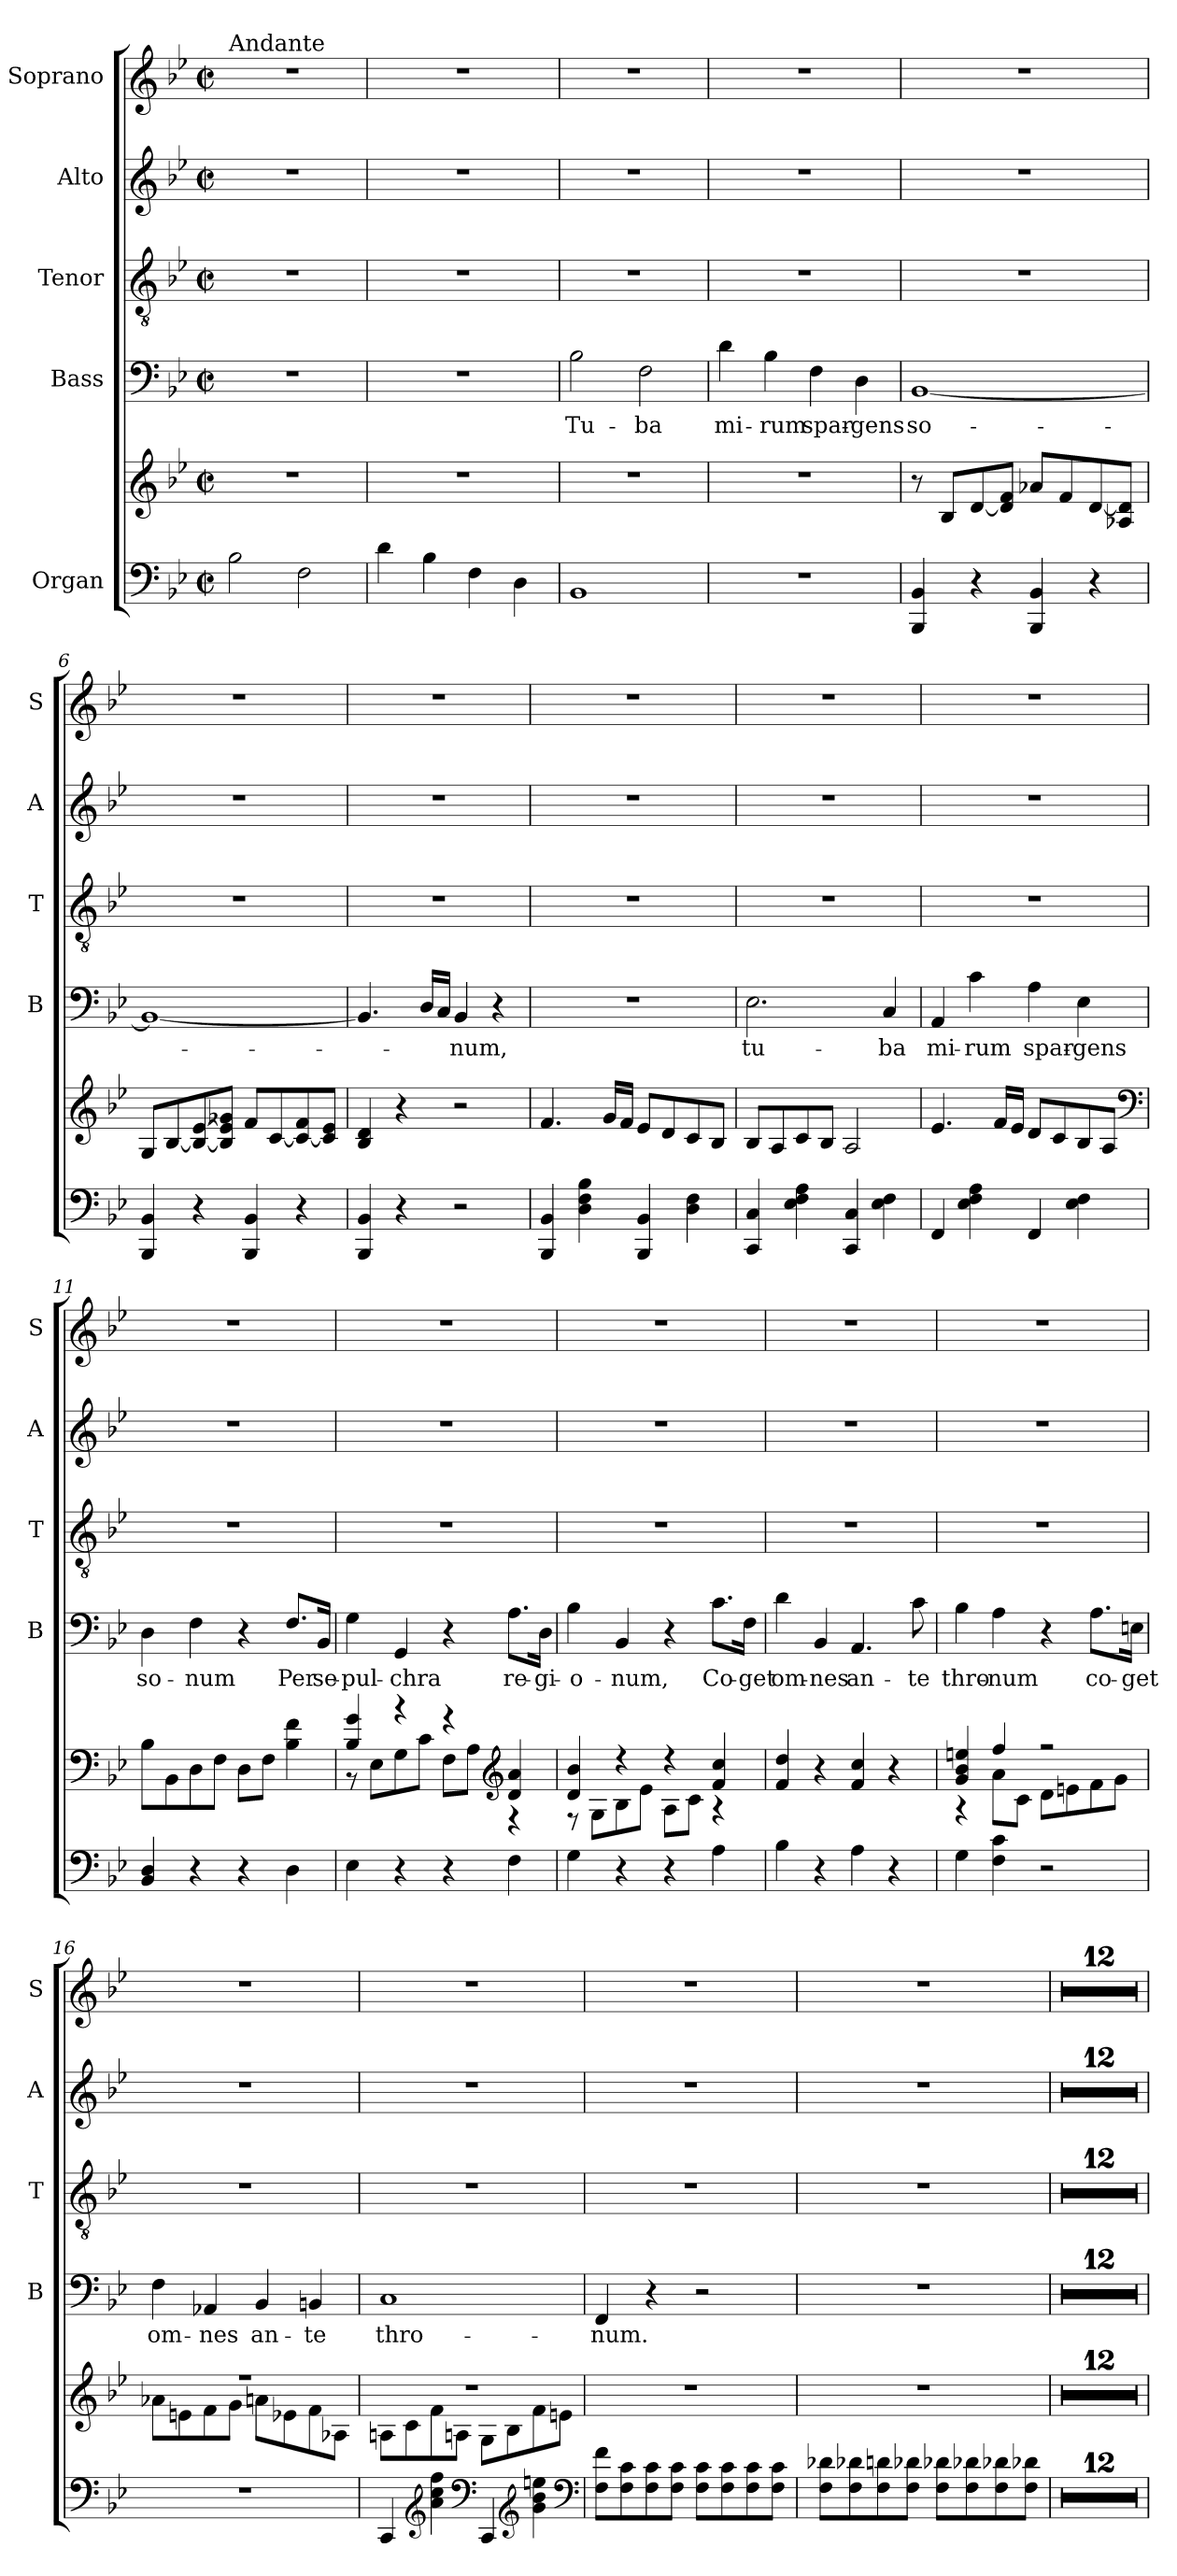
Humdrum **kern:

**kern	**kern	**kern	**text	**kern	**kern	**kern
*part5	*part5	*part4	*part4	*part3	*part2	*part1
*staff6	*staff5	*staff4	*staff4	*staff3	*staff2	*staff1
*I"Organ	*	*I"Bass	*	*I"Tenor	*I"Alto	*I"Soprano
*	*	*I'B	*	*I'T	*I'A	*I'S
*clefF4	*clefG2	*clefF4	*	*clefGv2	*clefG2	*clefG2
*k[b-e-]	*k[b-e-]	*k[b-e-]	*	*k[b-e-]	*k[b-e-]	*k[b-e-]
*B-:	*B-:	*B-:	*	*B-:	*B-:	*B-:
*M2/2	*M2/2	*M2/2	*	*M2/2	*M2/2	*M2/2
*met(c|)	*met(c|)	*met(c|)	*	*met(c|)	*met(c|)	*met(c|)
=1	=1	=1	=1	=1	=1	=1
!	!	!	!	!	!	!LO:TX:a:t=Andante
2B-\	1r	1r	.	1r	1r	1r
2F\	.	.	.	.	.	.
=2	=2	=2	=2	=2	=2	=2
4d\	1r	1r	.	1r	1r	1r
4B-\	.	.	.	.	.	.
4F\	.	.	.	.	.	.
4D\	.	.	.	.	.	.
=3	=3	=3	=3	=3	=3	=3
1BB-	1r	2B-\	Tu-	1r	1r	1r
.	.	2F\	-ba	.	.	.
=4	=4	=4	=4	=4	=4	=4
1r	1r	4d\	mi-	1r	1r	1r
.	.	4B-\	-rum	.	.	.
.	.	4F\	spar-	.	.	.
.	.	4D\	-gens	.	.	.
=5	=5	=5	=5	=5	=5	=5
4BBB-/ 4BB-/	8r	[1BB-	so-	1r	1r	1r
.	8B-/L	.	.	.	.	.
4r	[8d/	.	.	.	.	.
.	8d/] 8f/J	.	.	.	.	.
4BBB-/ 4BB-/	8a-X/L	.	.	.	.	.
.	8f/	.	.	.	.	.
4r	[8d/	.	.	.	.	.
.	8A-X/ 8d/]J	.	.	.	.	.
=6	=6	=6	=6	=6	=6	=6
4BBB-/ 4BB-/	8G/L	1BB-_	.	1r	1r	1r
.	[8B-/	.	.	.	.	.
4r	8B-/_ [8e-/	.	.	.	.	.
.	8B-/] 8e-/] 8g-X/J	.	.	.	.	.
4BBB-/ 4BB-/	8f/L	.	.	.	.	.
.	[8c/	.	.	.	.	.
4r	8c/_ 8f/	.	.	.	.	.
.	8c/] 8e-/J	.	.	.	.	.
!!LO:LB:g=z
=7	=7	=7	=7	=7	=7	=7
4BBB-/ 4BB-/	4B-/ 4d/	4.BB-/]	.	1r	1r	1r
4r	4r	.	.	.	.	.
.	.	16D/LL	.	.	.	.
.	.	16C/JJ	.	.	.	.
2r	2r	4BB-/	-num,	.	.	.
.	.	4r	.	.	.	.
=8	=8	=8	=8	=8	=8	=8
4BBB-/ 4BB-/	4.f/	1r	.	1r	1r	1r
4D\ 4F\ 4B-\	.	.	.	.	.	.
.	16g/LL	.	.	.	.	.
.	16f/JJ	.	.	.	.	.
4BBB-/ 4BB-/	8e-/L	.	.	.	.	.
.	8d/	.	.	.	.	.
4D\ 4F\	8c/	.	.	.	.	.
.	8B-/J	.	.	.	.	.
=9	=9	=9	=9	=9	=9	=9
4CC/ 4C/	8B-/L	2.E-\	tu-	1r	1r	1r
.	8A/	.	.	.	.	.
4E-\ 4F\ 4A\	8c/	.	.	.	.	.
.	8B-/J	.	.	.	.	.
4CC/ 4C/	2A/	.	.	.	.	.
4E-\ 4F\	.	4C/	-ba	.	.	.
=10	=10	=10	=10	=10	=10	=10
4FF/	4.e-/	4AA/	mi-	1r	1r	1r
4E-\ 4F\ 4A\	.	4c\	-rum	.	.	.
.	16f/LL	.	.	.	.	.
.	16e-/JJ	.	.	.	.	.
4FF/	8d/L	4A\	spar-	.	.	.
.	8c/	.	.	.	.	.
4E-\ 4F\	8B-/	4E-\	-gens	.	.	.
.	8A/J	.	.	.	.	.
*	*clefF4	*	*	*	*	*
=11	=11	=11	=11	=11	=11	=11
4BB-/ 4D/	8B-\L	4D\	so-	1r	1r	1r
.	8BB-\	.	.	.	.	.
4r	8D\	4F\	-num	.	.	.
.	8F\J	.	.	.	.	.
4r	8D\L	4r	.	.	.	.
.	8F\J	.	.	.	.	.
4D\	4B-\ 4f\	8.F/L	Per	.	.	.
.	.	16BB-/Jk	se-	.	.	.
!!LO:PB:g=z
=12	=12	=12	=12	=12	=12	=12
*	*^	*	*	*	*	*
4E-\	4B-/ 4g/	8r	4G\	-pul-	1r	1r	1r
.	.	8E-\L	.	.	.	.	.
4r	4r	8G\	4GG/	-chra	.	.	.
.	.	8c\J	.	.	.	.	.
4r	4r	8F\L	4r	.	.	.	.
.	.	8A\J	.	.	.	.	.
*	*clefG2	*	*	*	*	*	*
4F\	4d/ 4a/	4r	8.A\L	re-	.	.	.
.	.	.	16D\Jk	-gi-	.	.	.
=13	=13	=13	=13	=13	=13	=13	=13
4G\	4d/ 4b-/	8r	4B-\	-o-	1r	1r	1r
.	.	8G\L	.	.	.	.	.
4r	4r	8B-\	4BB-/	-num,	.	.	.
.	.	8e-\J	.	.	.	.	.
4r	4r	8A\L	4r	.	.	.	.
.	.	8c\J	.	.	.	.	.
4A\	4f/ 4cc/	4r	8.c\L	Co-	.	.	.
.	.	.	16F\Jk	-get	.	.	.
*	*v	*v	*	*	*	*	*
=14	=14	=14	=14	=14	=14	=14
4B-\	4f/ 4dd/	4d\	om-	1r	1r	1r
4r	4r	4BB-/	-nes	.	.	.
4A\	4f/ 4cc/	4.AA/	an-	.	.	.
4r	4r	.	.	.	.	.
.	.	8c\	-te	.	.	.
=15	=15	=15	=15	=15	=15	=15
*	*^	*	*	*	*	*
4G\	4g/ 4b-/ 4een/	4r	4B-\	thro-	1r	1r	1r
4F\ 4c\	4ff/	8a\L	4A\	-num	.	.	.
.	.	8c\J	.	.	.	.	.
2r	2r	8d\L	4r	.	.	.	.
.	.	8en\	.	.	.	.	.
.	.	8f\	8.A\L	co-	.	.	.
.	.	8g\J	.	.	.	.	.
.	.	.	16En\Jk	-get	.	.	.
!!LO:LB:g=z
=16	=16	=16	=16	=16	=16	=16	=16
1r	1r	8a-X\L	4F\	om-	1r	1r	1r
.	.	8en\	.	.	.	.	.
.	.	8f\	4AA-X/	-nes	.	.	.
.	.	8g\J	.	.	.	.	.
.	.	8an\L	4BB-/	an-	.	.	.
.	.	8e-X\	.	.	.	.	.
.	.	8f\	4BBn/	-te	.	.	.
.	.	8A-X\J	.	.	.	.	.
=17	=17	=17	=17	=17	=17	=17	=17
4CC/	1r	8An\L	1C	thro-	1r	1r	1r
.	.	8c\	.	.	.	.	.
*clefG1	*	*	*	*	*	*	*
4cc\ 4ee-\ 4aa\	.	8f\	.	.	.	.	.
.	.	8An\J	.	.	.	.	.
*clefF4	*	*	*	*	*	*	*
4CC/	.	8G\L	.	.	.	.	.
.	.	8B-\	.	.	.	.	.
*clefG1	*	*	*	*	*	*	*
4b-\ 4dd\ 4ggn\	.	8f\	.	.	.	.	.
.	.	8en\J	.	.	.	.	.
*	*v	*v	*	*	*	*	*
*clefF4	*	*	*	*	*	*
=18	=18	=18	=18	=18	=18	=18
8F\ 8f\L	1r	4FF/	-num.	1r	1r	1r
8F\ 8c\	.	.	.	.	.	.
8F\ 8c\	.	4r	.	.	.	.
8F\ 8c\J	.	.	.	.	.	.
8F\ 8c\L	.	2r	.	.	.	.
8F\ 8c\	.	.	.	.	.	.
8F\ 8c\	.	.	.	.	.	.
8F\ 8c\J	.	.	.	.	.	.
=19	=19	=19	=19	=19	=19	=19
8F\ 8d-X\L	1r	1r	.	1r	1r	1r
8F\ 8d-X\	.	.	.	.	.	.
8F\ 8dn\	.	.	.	.	.	.
8F\ 8d-X\J	.	.	.	.	.	.
8F\ 8d-X\L	.	.	.	.	.	.
8F\ 8d-X\	.	.	.	.	.	.
8F\ 8d-X\	.	.	.	.	.	.
8F\ 8d-X\J	.	.	.	.	.	.
=20	=20	=20	=20	=20	=20	=20
1r	1r	1r	.	1r	1r	1r
=21	=21	=21	=21	=21	=21	=21
1r	1r	1r	.	1r	1r	1r
!!LO:PB:g=z
=22	=22	=22	=22	=22	=22	=22
1r	1r	1r	.	1r	1r	1r
=23	=23	=23	=23	=23	=23	=23
1r	1r	1r	.	1r	1r	1r
=24	=24	=24	=24	=24	=24	=24
1r	1r	1r	.	1r	1r	1r
=25	=25	=25	=25	=25	=25	=25
1r	1r	1r	.	1r	1r	1r
=26	=26	=26	=26	=26	=26	=26
1r	1r	1r	.	1r	1r	1r
=27	=27	=27	=27	=27	=27	=27
1r	1r	1r	.	1r	1r	1r
=28	=28	=28	=28	=28	=28	=28
1r	1r	1r	.	1r	1r	1r
=29	=29	=29	=29	=29	=29	=29
1r	1r	1r	.	1r	1r	1r
=30	=30	=30	=30	=30	=30	=30
1r	1r	1r	.	1r	1r	1r
=31	=31	=31	=31	=31	=31	=31
1r	1r	1r	.	1r	1r	1r
=	=	=	=	=	=	=
*-	*-	*-	*-	*-	*-	*-
